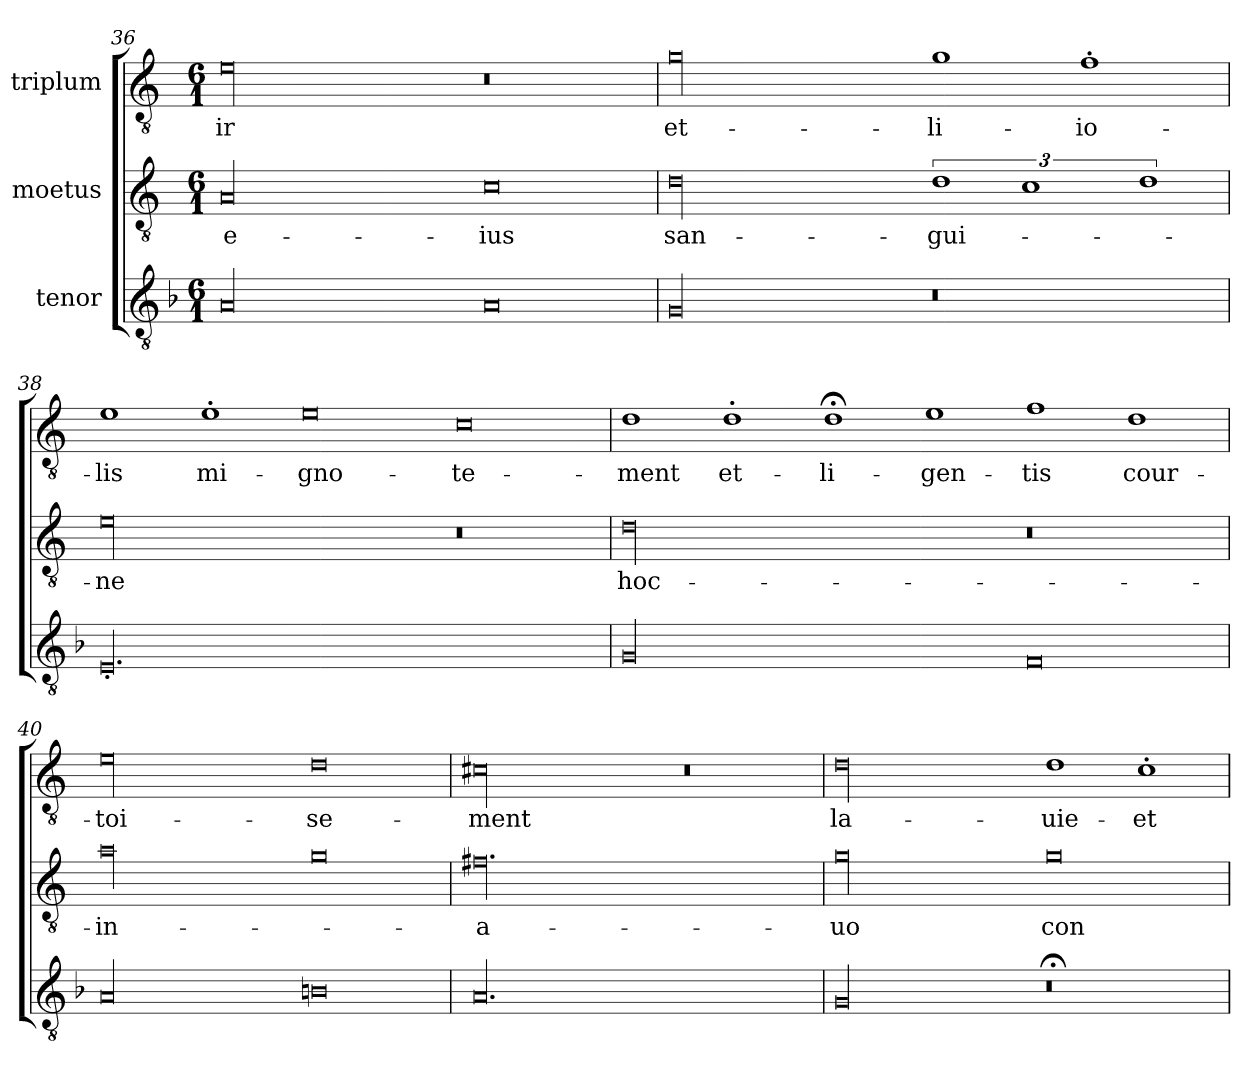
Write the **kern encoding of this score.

**kern	**kern	**text	**kern	**text
*part3	*part2	*part2	*part1	*part1
*staff3	*staff2	*staff2	*staff1	*staff1
*I"tenor	*I"moetus	*	*I"triplum	*
*clefGv2	*clefGv2	*	*clefGv2	*
*k[b-]	*k[]	*	*k[]	*
*F:	*C:	*	*C:	*
*M6/1	*M6/1	*	*M6/1	*
=36	=36	=36	=36	=36
00A/	00A/	e-	00e\	-ir
0A/	0c\	-ius	0r	.
=37	=37	=37	=37	=37
00G/	00d\	san-	00g\	et-
0r	3%2d\	-gui-	1g\	li-
.	3%2c\	.	.	.
.	.	.	1f'\	io-
.	3%2d\	.	.	.
=38	=38	=38	=38	=38
00.E'/	00e\	-ne	1e\	-lis
.	.	.	1e'\	mi-
.	.	.	0e\	-gno-
.	0r	.	0c\	-te-
=39	=39	=39	=39	=39
00G/	00d\	hoc-	1d\	-ment
.	.	.	1d'\	et-
.	.	.	1d;<\	li-
.	.	.	1e\	gen-
0F/	0r	.	1f\	-tis
.	.	.	1d\	cour-
=40	=40	=40	=40	=40
00A/	00a\	in-	00e\	-toi-
0Bn\	0g\	.	0d\	-se-
=41	=41	=41	=41	=41
00.A/	00.f#X\	a-	00c#X\	-ment
.	.	.	0r	.
=42	=42	=42	=42	=42
00G/	00g\	-uo	00d\	la-
0r;<	0g\	con-	1d\	uie-
.	.	.	1c'\	et-
=	=	=	=	=
*-	*-	*-	*-	*-
